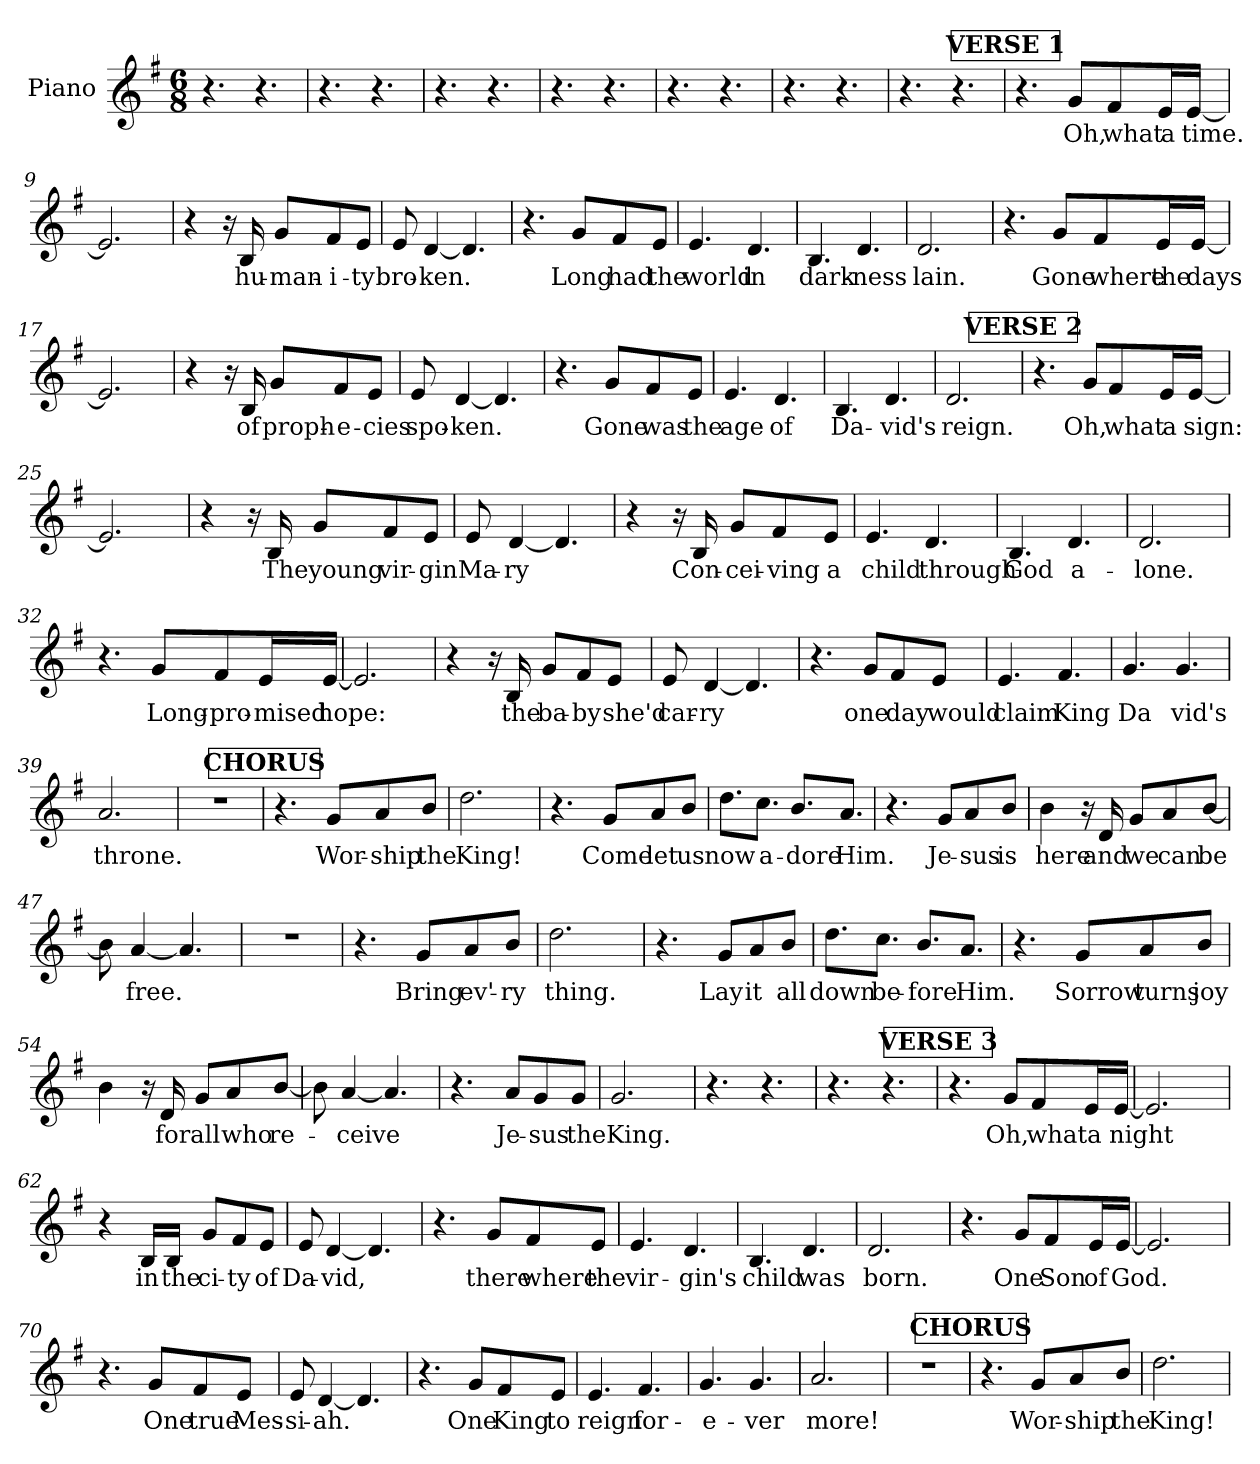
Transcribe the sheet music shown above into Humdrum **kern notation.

**kern	**text
*part1	*part1
*staff1	*staff1
*I"Piano	*
*I'Pno.	*
*clefG2	*
*k[f#]	*
*M6/8	*
*MM86	*
=1	=1
4.r	.
4.r	.
=2	=2
4.r	.
4.r	.
=3	=3
4.r	.
4.r	.
=4	=4
4.r	.
4.r	.
=5	=5
4.r	.
4.r	.
=6	=6
4.r	.
4.r	.
=7	=7
4.r	.
4.r	.
!!LO:REH:place=s1:a:B:fs=12:t=VERSE 1
=8	=8
4.r	.
!	!LO:LY:b
8g/L	Oh,
!	!LO:LY:b
8f#/	what
!	!LO:LY:b
16e/L	a
!	!LO:LY:b
[16e/JJ	time.
=9	=9
2.e/]	.
!!LO:LB:g=z
=10	=10
4r	.
16r	.
!	!LO:LY:b
16B/	hu-
!	!LO:LY:b
8g/L	-man-
!	!LO:LY:b
8f#/	-i-
!	!LO:LY:b
8e/J	-ty
=11	=11
!	!LO:LY:b
8e/	bro-
!	!LO:LY:b
[4d/	-ken.
4.d/]	.
=12	=12
4.r	.
!	!LO:LY:b
8g/L	Long
!	!LO:LY:b
8f#/	had
!	!LO:LY:b
8e/J	the
=13	=13
!	!LO:LY:b
4.e/	world
!	!LO:LY:b
4.d/	in
=14	=14
!	!LO:LY:b
4.B/	dark-
!	!LO:LY:b
4.d/	-ness
=15	=15
!	!LO:LY:b
2.d/	lain.
!!LO:LB:g=z
=16	=16
4.r	.
!	!LO:LY:b
8g/L	Gone
!	!LO:LY:b
8f#/	where
!	!LO:LY:b
16e/L	the
!	!LO:LY:b
[16e/JJ	days
=17	=17
2.e/]	.
=18	=18
4r	.
16r	.
!	!LO:LY:b
16B/	of
!	!LO:LY:b
8g/L	proph-
!	!LO:LY:b
8f#/	-e-
!	!LO:LY:b
8e/J	-cies
=19	=19
!	!LO:LY:b
8e/	spo-
!	!LO:LY:b
[4d/	-ken.
4.d/]	.
=20	=20
4.r	.
!	!LO:LY:b
8g/L	Gone
!	!LO:LY:b
8f#/	was
!	!LO:LY:b
8e/J	the
!!LO:LB:g=z
=21	=21
!	!LO:LY:b
4.e/	age
!	!LO:LY:b
4.d/	of
=22	=22
!	!LO:LY:b
4.B/	Da-
!	!LO:LY:b
4.d/	-vid's
=23	=23
!	!LO:LY:b
2.d/	reign.
!!LO:REH:place=s1:a:B:fs=12:t=VERSE 2
=24	=24
4.r	.
!	!LO:LY:b
8g/L	Oh,
!	!LO:LY:b
8f#/	what
!	!LO:LY:b
16e/L	a
!	!LO:LY:b
[16e/JJ	sign:
=25	=25
2.e/]	.
=26	=26
4r	.
16r	.
!	!LO:LY:b
16B/	The
!	!LO:LY:b
8g/L	young
!	!LO:LY:b
8f#/	vir-
!	!LO:LY:b
8e/J	-gin
!!LO:LB:g=z
=27	=27
!	!LO:LY:b
8e/	Ma-
!	!LO:LY:b
[4d/	-ry
4.d/]	.
=28	=28
4r	.
16r	.
!	!LO:LY:b
16B/	Con-
!	!LO:LY:b
8g/L	-cei-
!	!LO:LY:b
8f#/	-ving
!	!LO:LY:b
8e/J	a
=29	=29
!	!LO:LY:b
4.e/	child
!	!LO:LY:b
4.d/	through
=30	=30
!	!LO:LY:b
4.B/	God
!	!LO:LY:b
4.d/	a-
=31	=31
!	!LO:LY:b
2.d/	-lone.
!!LO:LB:g=z
=32	=32
4.r	.
!	!LO:LY:b
8g/L	Long-
!	!LO:LY:b
8f#/	-pro-
!	!LO:LY:b
16e/L	-mised
!	!LO:LY:b
[16e/JJ	hope:
=33	=33
2.e/]	.
=34	=34
4r	.
16r	.
!	!LO:LY:b
16B/	the
!	!LO:LY:b
8g/L	ba-
!	!LO:LY:b
8f#/	-by
!	!LO:LY:b
8e/J	she'd
=35	=35
!	!LO:LY:b
8e/	car-
!	!LO:LY:b
[4d/	-ry
4.d/]	.
=36	=36
4.r	.
!	!LO:LY:b
8g/L	one
!	!LO:LY:b
8f#/	day
!	!LO:LY:b
8e/J	would
!!LO:LB:g=z
=37	=37
!	!LO:LY:b
4.e/	claim
!	!LO:LY:b
4.f#/	King
=38	=38
!	!LO:LY:b
4.g/	Da
!	!LO:LY:b
4.g/	vid's
=39	=39
!	!LO:LY:b
2.a/	throne.
=40	=40
2.r	.
!!LO:REH:place=s1:a:B:fs=12:t=CHORUS
=41	=41
4.r	.
!	!LO:LY:b
8g/L	Wor-
!	!LO:LY:b
8a/	-ship
!	!LO:LY:b
8b/J	the
=42	=42
!	!LO:LY:b
2.dd\	King!
=43	=43
4.r	.
!	!LO:LY:b
8g/L	Come
!	!LO:LY:b
8a/	let
!	!LO:LY:b
8b/J	us
!!LO:LB:g=z
=44	=44
!	!LO:LY:b
8.dd\L	now
!	!LO:LY:b
8.cc\J	a-
!	!LO:LY:b
8.b/L	-dore
!	!LO:LY:b
8.a/J	Him.
=45	=45
4.r	.
!	!LO:LY:b
8g/L	Je-
!	!LO:LY:b
8a/	-sus
!	!LO:LY:b
8b/J	is
=46	=46
!	!LO:LY:b
4b\	here
16r	.
!	!LO:LY:b
16d/	and
!	!LO:LY:b
8g/L	we
!	!LO:LY:b
8a/	can
!	!LO:LY:b
[8b/J	be
=47	=47
8b\]	.
!	!LO:LY:b
[4a/	free.
4.a/]	.
=48	=48
2.r	.
!!LO:LB:g=z
=49	=49
4.r	.
!	!LO:LY:b
8g/L	Bring
!	!LO:LY:b
8a/	ev'-
!	!LO:LY:b
8b/J	-ry
=50	=50
!	!LO:LY:b
2.dd\	thing.
=51	=51
4.r	.
!	!LO:LY:b
8g/L	Lay
!	!LO:LY:b
8a/	it
!	!LO:LY:b
8b/J	all
=52	=52
!	!LO:LY:b
8.dd\L	down
!	!LO:LY:b
8.cc\J	be-
!	!LO:LY:b
8.b/L	-fore
!	!LO:LY:b
8.a/J	Him.
=53	=53
4.r	.
!	!LO:LY:b
8g/L	Sorrow
!	!LO:LY:b
8a/	turns
!	!LO:LY:b
8b/J	joy
!!LO:LB:g=z
=54	=54
4b\	.
16r	.
!	!LO:LY:b
16d/	for
!	!LO:LY:b
8g/L	all
!	!LO:LY:b
8a/	who
!	!LO:LY:b
[8b/J	re-
=55	=55
8b\]	.
!	!LO:LY:b
[4a/	-ceive
4.a/]	.
=56	=56
4.r	.
!	!LO:LY:b
8a/L	Je-
!	!LO:LY:b
8g/	-sus
!	!LO:LY:b
8g/J	the
=57	=57
!	!LO:LY:b
2.g/	King.
=58	=58
4.r	.
4.r	.
=59	=59
4.r	.
4.r	.
!!LO:LB:g=z
!!LO:REH:place=s1:a:B:fs=12:t=VERSE 3
=60	=60
4.r	.
!	!LO:LY:b
8g/L	Oh,
!	!LO:LY:b
8f#/	what
!	!LO:LY:b
16e/L	a
!	!LO:LY:b
[16e/JJ	night
=61	=61
2.e/]	.
=62	=62
4r	.
!	!LO:LY:b
16B/LL	in
!	!LO:LY:b
16B/JJ	the
!	!LO:LY:b
8g/L	ci-
!	!LO:LY:b
8f#/	-ty
!	!LO:LY:b
8e/J	of
=63	=63
!	!LO:LY:b
8e/	Da-
!	!LO:LY:b
[4d/	-vid,
4.d/]	.
=64	=64
4.r	.
!	!LO:LY:b
8g/L	there
!	!LO:LY:b
8f#/	where
!	!LO:LY:b
8e/J	the
!!LO:LB:g=z
=65	=65
!	!LO:LY:b
4.e/	vir-
!	!LO:LY:b
4.d/	-gin's
=66	=66
!	!LO:LY:b
4.B/	child
!	!LO:LY:b
4.d/	was
=67	=67
!	!LO:LY:b
2.d/	born.
=68	=68
4.r	.
!	!LO:LY:b
8g/L	One
!	!LO:LY:b
8f#/	Son
!	!LO:LY:b
16e/L	of
!	!LO:LY:b
[16e/JJ	God.
=69	=69
2.e/]	.
=70	=70
4.r	.
!	!LO:LY:b
8g/L	One
!	!LO:LY:b
8f#/	true
!	!LO:LY:b
8e/J	Mes-
=71	=71
!	!LO:LY:b
8e/	-si-
!	!LO:LY:b
[4d/	-ah.
4.d/]	.
!!LO:LB:g=z
=72	=72
4.r	.
!	!LO:LY:b
8g/L	One
!	!LO:LY:b
8f#/	King
!	!LO:LY:b
8e/J	to
=73	=73
!	!LO:LY:b
4.e/	reign
!	!LO:LY:b
4.f#/	for-
=74	=74
!	!LO:LY:b
4.g/	-e-
!	!LO:LY:b
4.g/	-ver
=75	=75
!	!LO:LY:b
2.a/	more!
=76	=76
2.r	.
!!LO:REH:place=s1:a:B:fs=12:t=CHORUS
=77	=77
4.r	.
!	!LO:LY:b
8g/L	Wor-
!	!LO:LY:b
8a/	-ship
!	!LO:LY:b
8b/J	the
=78	=78
!	!LO:LY:b
2.dd\	King!
=	=
*-	*-
